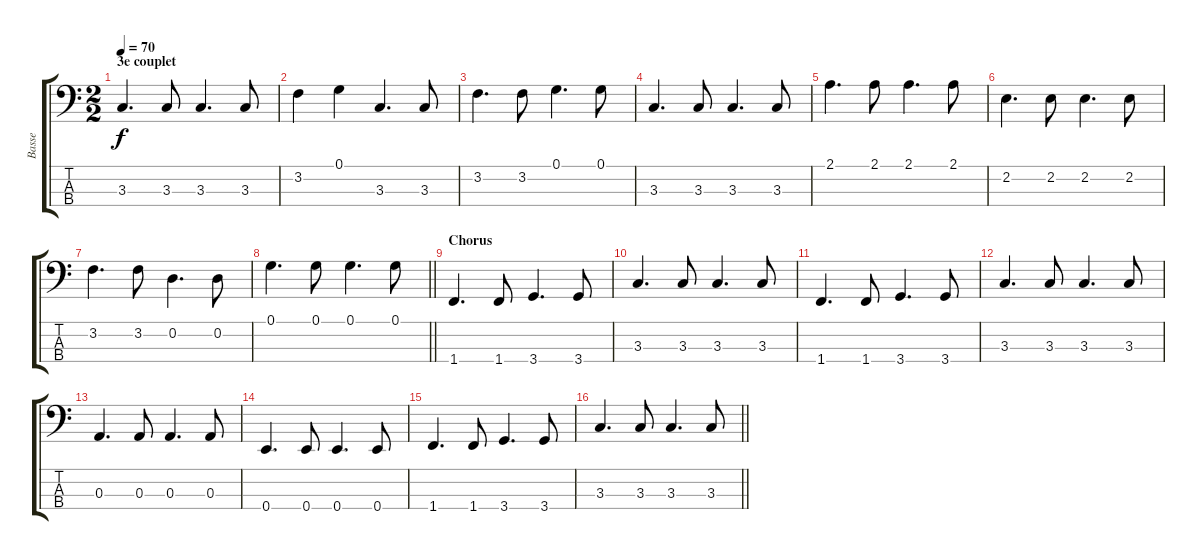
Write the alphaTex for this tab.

\track ("Basse" "Basse") {instrument acousticbass}
\staff {score tabs}
\tuning (G2 D2 A1 E1) {hide}
\ts (2 2)
\section ("" "3e couplet")
\tempo 70
\clef f4
\ks c
3.3.4{d dy f} 3.3.8 3.3.4{d} 3.3.8 |
3.2.4 0.1.4 3.3.4{d} 3.3.8 |
3.2.4{d} 3.2.8 0.1.4{d} 0.1.8 |
3.3.4{d} 3.3.8 3.3.4{d} 3.3.8 |
2.1.4{d} 2.1.8 2.1.4{d} 2.1.8 |
2.2.4{d} 2.2.8 2.2.4{d} 2.2.8 |
3.2.4{d} 3.2.8 0.2.4{d} 0.2.8 |
\barLineRight lightlight
0.1.4{d} 0.1.8 0.1.4{d} 0.1.8 |
\section ("" "Chorus")
1.4.4{d} 1.4.8 3.4.4{d} 3.4.8 |
3.3.4{d} 3.3.8 3.3.4{d} 3.3.8 |
1.4.4{d} 1.4.8 3.4.4{d} 3.4.8 |
3.3.4{d} 3.3.8 3.3.4{d} 3.3.8 |
0.3.4{d} 0.3.8 0.3.4{d} 0.3.8 |
0.4.4{d} 0.4.8 0.4.4{d} 0.4.8 |
1.4.4{d} 1.4.8 3.4.4{d} 3.4.8 |
\barLineRight lightlight
3.3.4{d} 3.3.8 3.3.4{d} 3.3.8
